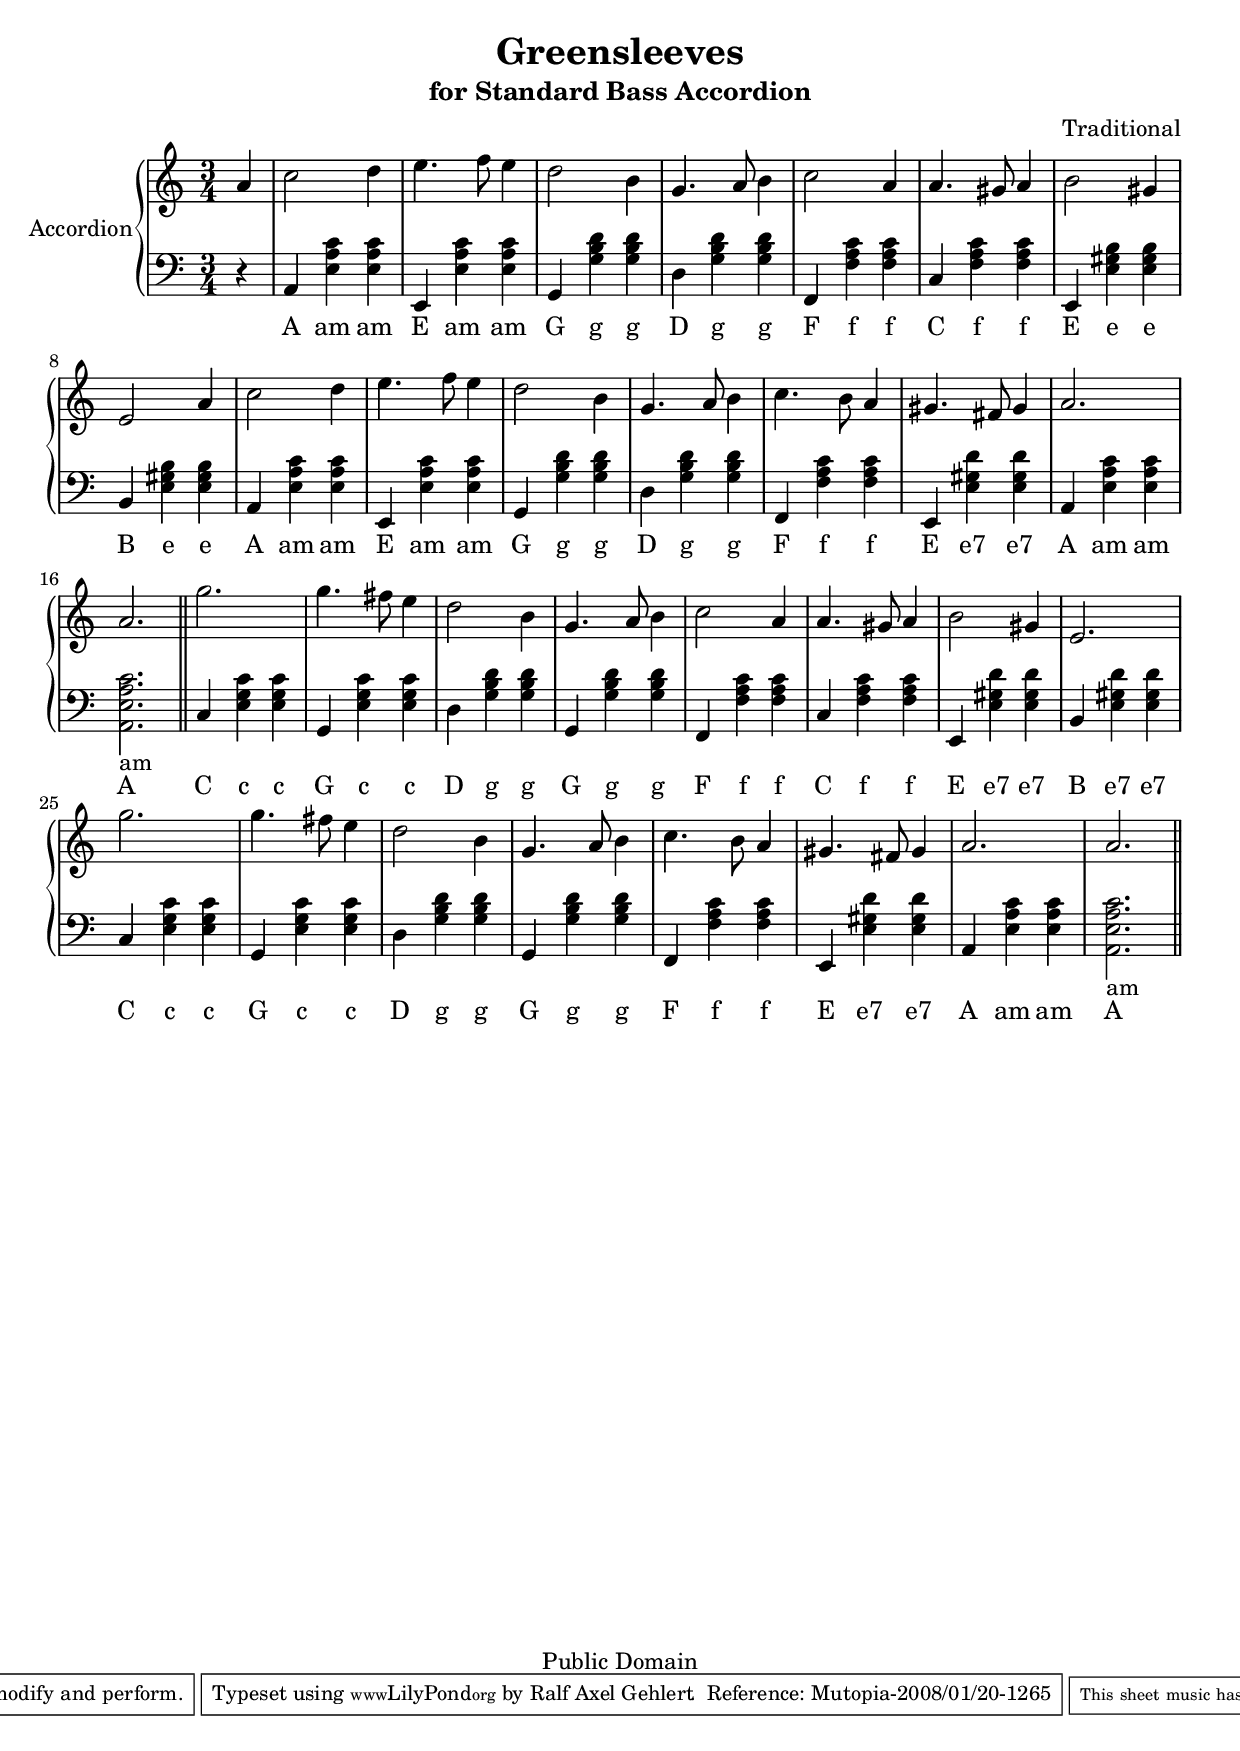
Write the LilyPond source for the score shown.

% ****************************************************************************
% ****************************************************************************
% ****************************************************************************
  
% Lets scale the size a bit down to get it on two pages

#(set-global-staff-size 20)

% ****************************************************************************
% ****************************************************************************
% ****************************************************************************
  
\header {
    title = "Greensleeves"
    subtitle = "for Standard Bass Accordion"
    composer = "Traditional"

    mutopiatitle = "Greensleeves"
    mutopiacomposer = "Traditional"
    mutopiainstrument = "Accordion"

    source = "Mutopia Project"
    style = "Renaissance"
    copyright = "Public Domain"

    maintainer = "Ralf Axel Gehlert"

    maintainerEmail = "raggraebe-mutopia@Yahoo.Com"
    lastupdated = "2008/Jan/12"

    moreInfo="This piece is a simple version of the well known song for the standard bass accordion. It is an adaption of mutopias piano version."
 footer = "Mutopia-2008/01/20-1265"
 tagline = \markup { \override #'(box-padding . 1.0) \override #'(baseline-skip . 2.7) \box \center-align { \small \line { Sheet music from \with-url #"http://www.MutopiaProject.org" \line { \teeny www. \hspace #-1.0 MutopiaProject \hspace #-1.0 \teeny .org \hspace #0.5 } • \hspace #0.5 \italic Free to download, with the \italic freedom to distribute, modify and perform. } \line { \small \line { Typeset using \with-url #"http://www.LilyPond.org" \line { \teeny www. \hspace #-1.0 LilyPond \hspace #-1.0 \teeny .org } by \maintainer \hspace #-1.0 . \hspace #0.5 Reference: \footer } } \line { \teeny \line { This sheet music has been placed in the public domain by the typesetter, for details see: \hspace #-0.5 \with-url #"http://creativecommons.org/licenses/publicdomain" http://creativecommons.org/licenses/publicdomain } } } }
}

\version "2.10.0"

% ****************************************************************************
% ****************************************************************************
% ****************************************************************************
  
global =  {
  \key a \minor
  \time 3/4
  s4*1
  s4*48
  \bar "||"
  s4*48
  \bar "||"
}

% ****************************************************************************
% ****************************************************************************
% ****************************************************************************

ulFis = \markup { \combine "Fis" "___" }
ulCis = \markup { \combine "Cis" "___" }
ulH = \markup { \combine "H" "__" }
  
accordionA = \context Staff \relative c''\new Voice {
  \time 3/4
    \partial 4 a4 
    c2 d4 
    e4. f8 e4 
    d2 b4 
    g4. a8 b4 
    c2 a4 
    a4. gis8 a4 
    b2 gis4 
    e2 a4 
    c2 d4 
    e4. f8 e4 
    d2 b4 
    g4. a8 b4
    c4. b8 a4 
    gis4. fis8 gis4 
    a2. 
    a2.

    g'2. g4. 
    fis8 e4 d2 b4 g4. a8 b4
    c2 a4 a4. gis8 a4 b2 gis4 e2.
    g'2. g4. fis8 e4 
    d2 b4 g4. a8 b4 
    c4. b8 a4 gis4. fis8 gis4 
    a2. a2. 
}


accBassAccC  = <e g c'>4
accBassAccE  = <e gis b>4
accBassAccEsept = <e gis d'>4
accBassAccF  = <f a c'>4
accBassAccG  = <g b d'>4
accBassAccAmLong = <a, e a c'>2._am
accBassAccAm = <e a c'>4

accBassC     = c4
accBassD     = d4
accBassE     = e,4
accBassF     = f,4
accBassG     = g,4
accBassA     = a,4
accBassB     = b,4

%\relative c 
lowerA = \context Staff  \new Voice = "bassvoice"  {
  \time 3/4
    \partial 4 r4
    \accBassA \accBassAccAm \accBassAccAm 
    \accBassE \accBassAccAm \accBassAccAm 
    \accBassG \accBassAccG \accBassAccG
    \accBassD \accBassAccG \accBassAccG 
    \accBassF \accBassAccF \accBassAccF
    \accBassC \accBassAccF \accBassAccF 
    \accBassE \accBassAccE \accBassAccE
    \accBassB \accBassAccE \accBassAccE 

    \accBassA \accBassAccAm \accBassAccAm 
    \accBassE \accBassAccAm \accBassAccAm 
    \accBassG \accBassAccG \accBassAccG
    \accBassD \accBassAccG \accBassAccG 
    \accBassF \accBassAccF \accBassAccF
    \accBassE \accBassAccEsept \accBassAccEsept
    \accBassA \accBassAccAm \accBassAccAm 
    \accBassAccAmLong

    \accBassC \accBassAccC \accBassAccC
    \accBassG \accBassAccC \accBassAccC 
    \accBassD \accBassAccG \accBassAccG
    \accBassG \accBassAccG \accBassAccG 
    \accBassF \accBassAccF \accBassAccF
    \accBassC \accBassAccF \accBassAccF 
    \accBassE \accBassAccEsept \accBassAccEsept
    \accBassB \accBassAccEsept \accBassAccEsept

    \accBassC \accBassAccC \accBassAccC
    \accBassG \accBassAccC \accBassAccC 
    \accBassD \accBassAccG \accBassAccG
    \accBassG \accBassAccG \accBassAccG 
    \accBassF \accBassAccF \accBassAccF
    \accBassE \accBassAccEsept \accBassAccEsept
    \accBassA \accBassAccAm \accBassAccAm 
    \accBassAccAmLong
}

textA = \lyricmode {
  A am am
  E am am
  G g g
  D g g
  F f f
  C f f
  E e e
  B e e

  A am am
  E am am
  G g g
  D g g
  F f f
  E "e7" "e7"
  A am am
  A

  C c c
  G c c
  D g g
  G g g
  F f f
  C f f
  E "e7" "e7"
  B "e7" "e7"

  C c c
  G c c
  D g g
  G g g
  F f f
  E "e7" "e7"
  A am am
  A

}

% ****************************************************************************
% ****************************************************************************
% ****************************************************************************
  
\score {
    \new PianoStaff <<
    \set PianoStaff.instrumentName = "Accordion"
	\new Staff = "treble" << 
	    \global 
% \set Staff.midiInstrument = "accordion"
	    \clef violin
	    \accordionA
	>>
	\new Staff = "bass" <<
	    \global
% \set Staff.midiInstrument = "accordion"
	    \clef bass
	    \lowerA
	>>
        \new Lyrics \lyricsto bassvoice \textA
    >>
    \layout {
	\context {
	    \Score
	    \override SpacingSpanner #'spacing-increment = #2
	}
    }
    
  \midi {
    \context {
      \Score
      tempoWholesPerMinute = #(ly:make-moment 150 4)
      }
    }


}

% ****************************************************************************
% ****************************************************************************
% ****************************************************************************
  
%% Local Variables:
%% coding: utf-8
%% End:
